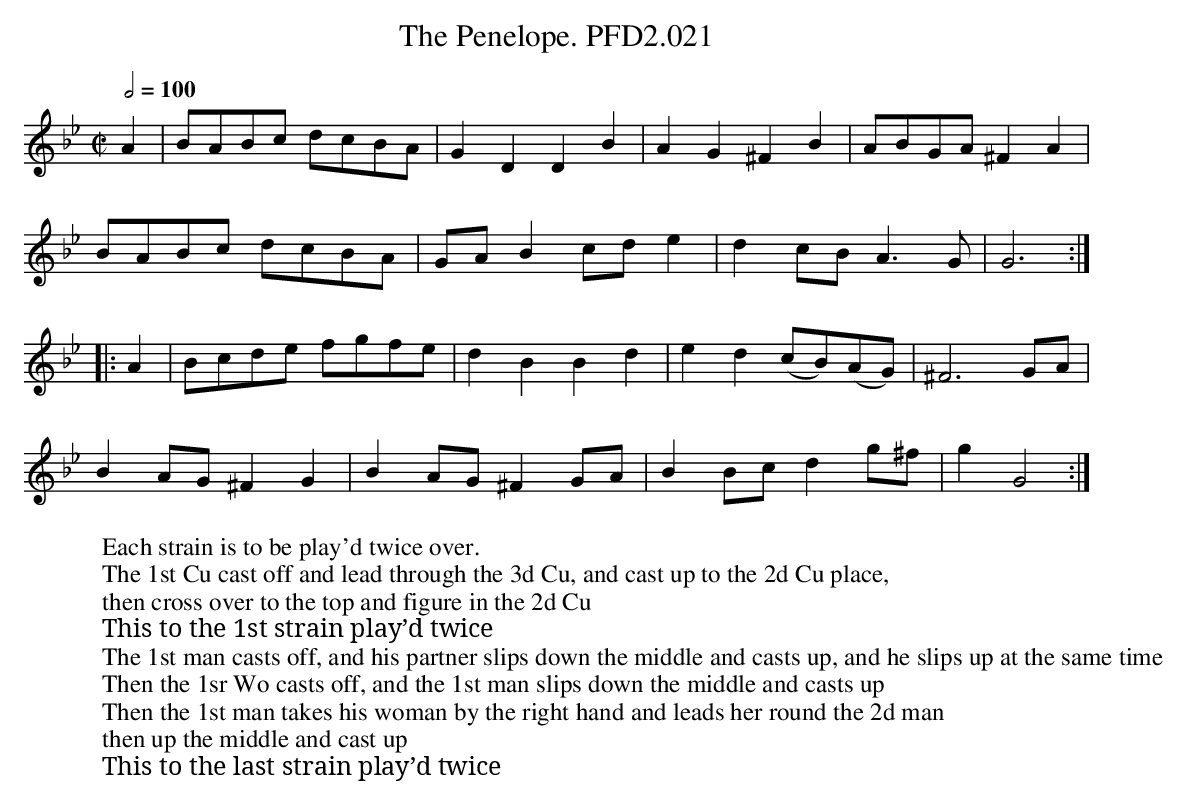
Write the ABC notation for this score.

X:1
T:Penelope. PFD2.021, The
M:C|
L:1/8
Q:1/2=100
W:Each strain is to be play'd twice over.
W:The 1st Cu cast off and lead through the 3d Cu, and cast up to the 2d Cu place,
W:then cross over to the top and figure in the 2d Cu
W:This to the 1st strain play’d twice
W:The 1st man casts off, and his partner slips down the middle and casts up, and he slips up at the same time
W:Then the 1sr Wo casts off, and the 1st man slips down the middle and casts up
W:Then the 1st man takes his woman by the right hand and leads her round the 2d man
W:then up the middle and cast up
W:This to the last strain play’d twice
K:Gm
A2|BABc dcBA|G2D2 D2B2|A2G2 ^F2B2|ABGA ^F2A2|
BABc dcBA|GAB2cde2|d2cB A3G|G6:|
|:A2|Bcde fgfe|d2B2 B2d2|e2d2 (cB)(AG)|^F6 GA|
B2AG ^F2G2|B2AG ^F2GA|B2Bc d2g^f|g2G4:|
